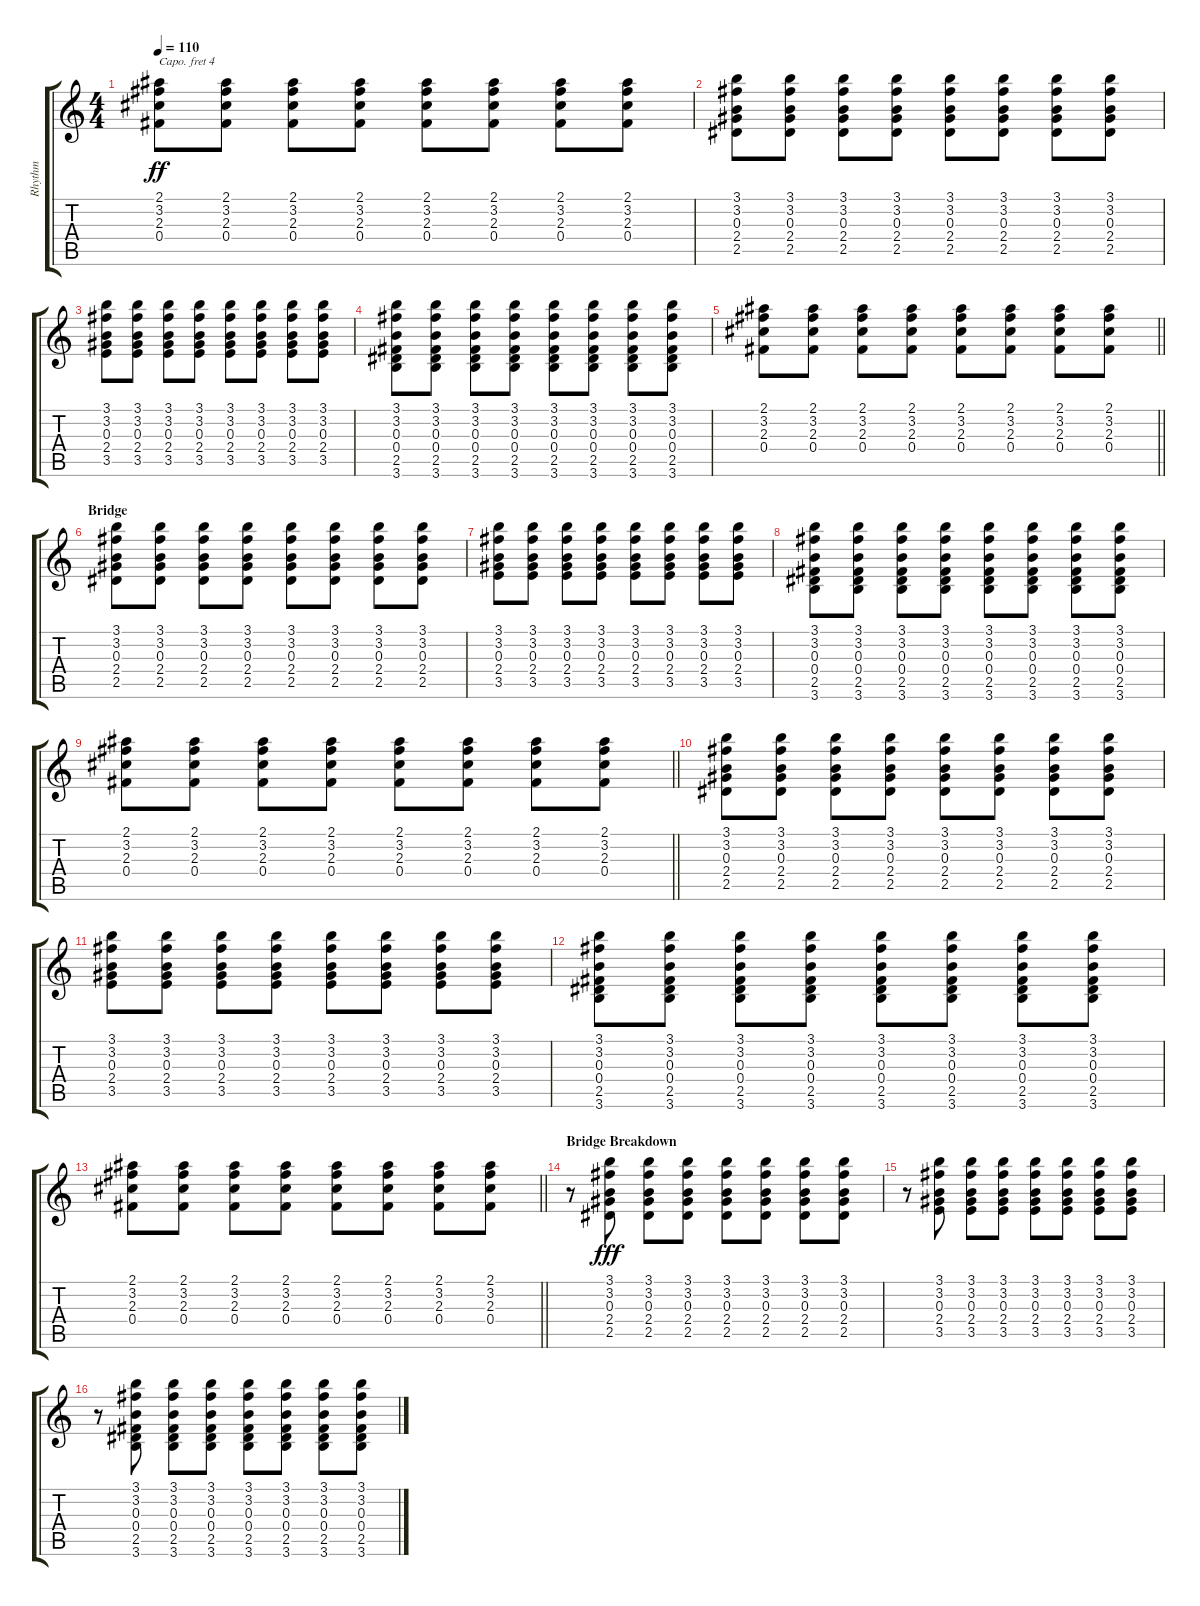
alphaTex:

\track ("Rhythm" "Rhythm") {instrument acousticguitarsteel}
\staff {score tabs}
\capo 4
\tuning (E4 B3 G3 D3 A2 E2) {hide}
\ts (4 4)
\tempo 110
\clef g2
\ks c
(2.1 3.2 2.3 0.4).8{dy ff} (2.1 3.2 2.3 0.4).8 (2.1 3.2 2.3 0.4).8 (2.1 3.2 2.3 0.4).8 (2.1 3.2 2.3 0.4).8 (2.1 3.2 2.3 0.4).8 (2.1 3.2 2.3 0.4).8 (2.1 3.2 2.3 0.4).8 |
(3.1 3.2 0.3 2.4 2.5).8 (3.1 3.2 0.3 2.4 2.5).8 (3.1 3.2 0.3 2.4 2.5).8 (3.1 3.2 0.3 2.4 2.5).8 (3.1 3.2 0.3 2.4 2.5).8 (3.1 3.2 0.3 2.4 2.5).8 (3.1 3.2 0.3 2.4 2.5).8 (3.1 3.2 0.3 2.4 2.5).8 |
(3.1 3.2 0.3 2.4 3.5).8 (3.1 3.2 0.3 2.4 3.5).8 (3.1 3.2 0.3 2.4 3.5).8 (3.1 3.2 0.3 2.4 3.5).8 (3.1 3.2 0.3 2.4 3.5).8 (3.1 3.2 0.3 2.4 3.5).8 (3.1 3.2 0.3 2.4 3.5).8 (3.1 3.2 0.3 2.4 3.5).8 |
(3.1 3.2 0.3 0.4 2.5 3.6).8 (3.1 3.2 0.3 0.4 2.5 3.6).8 (3.1 3.2 0.3 0.4 2.5 3.6).8 (3.1 3.2 0.3 0.4 2.5 3.6).8 (3.1 3.2 0.3 0.4 2.5 3.6).8 (3.1 3.2 0.3 0.4 2.5 3.6).8 (3.1 3.2 0.3 0.4 2.5 3.6).8 (3.1 3.2 0.3 0.4 2.5 3.6).8 |
\barLineRight lightlight
(2.1 3.2 2.3 0.4).8 (2.1 3.2 2.3 0.4).8 (2.1 3.2 2.3 0.4).8 (2.1 3.2 2.3 0.4).8 (2.1 3.2 2.3 0.4).8 (2.1 3.2 2.3 0.4).8 (2.1 3.2 2.3 0.4).8 (2.1 3.2 2.3 0.4).8 |
\section ("" "Bridge")
(3.1 3.2 0.3 2.4 2.5).8 (3.1 3.2 0.3 2.4 2.5).8 (3.1 3.2 0.3 2.4 2.5).8 (3.1 3.2 0.3 2.4 2.5).8 (3.1 3.2 0.3 2.4 2.5).8 (3.1 3.2 0.3 2.4 2.5).8 (3.1 3.2 0.3 2.4 2.5).8 (3.1 3.2 0.3 2.4 2.5).8 |
(3.1 3.2 0.3 2.4 3.5).8 (3.1 3.2 0.3 2.4 3.5).8 (3.1 3.2 0.3 2.4 3.5).8 (3.1 3.2 0.3 2.4 3.5).8 (3.1 3.2 0.3 2.4 3.5).8 (3.1 3.2 0.3 2.4 3.5).8 (3.1 3.2 0.3 2.4 3.5).8 (3.1 3.2 0.3 2.4 3.5).8 |
(3.1 3.2 0.3 0.4 2.5 3.6).8 (3.1 3.2 0.3 0.4 2.5 3.6).8 (3.1 3.2 0.3 0.4 2.5 3.6).8 (3.1 3.2 0.3 0.4 2.5 3.6).8 (3.1 3.2 0.3 0.4 2.5 3.6).8 (3.1 3.2 0.3 0.4 2.5 3.6).8 (3.1 3.2 0.3 0.4 2.5 3.6).8 (3.1 3.2 0.3 0.4 2.5 3.6).8 |
\barLineRight lightlight
(2.1 3.2 2.3 0.4).8 (2.1 3.2 2.3 0.4).8 (2.1 3.2 2.3 0.4).8 (2.1 3.2 2.3 0.4).8 (2.1 3.2 2.3 0.4).8 (2.1 3.2 2.3 0.4).8 (2.1 3.2 2.3 0.4).8 (2.1 3.2 2.3 0.4).8 |
(3.1 3.2 0.3 2.4 2.5).8 (3.1 3.2 0.3 2.4 2.5).8 (3.1 3.2 0.3 2.4 2.5).8 (3.1 3.2 0.3 2.4 2.5).8 (3.1 3.2 0.3 2.4 2.5).8 (3.1 3.2 0.3 2.4 2.5).8 (3.1 3.2 0.3 2.4 2.5).8 (3.1 3.2 0.3 2.4 2.5).8 |
(3.1 3.2 0.3 2.4 3.5).8 (3.1 3.2 0.3 2.4 3.5).8 (3.1 3.2 0.3 2.4 3.5).8 (3.1 3.2 0.3 2.4 3.5).8 (3.1 3.2 0.3 2.4 3.5).8 (3.1 3.2 0.3 2.4 3.5).8 (3.1 3.2 0.3 2.4 3.5).8 (3.1 3.2 0.3 2.4 3.5).8 |
(3.1 3.2 0.3 0.4 2.5 3.6).8 (3.1 3.2 0.3 0.4 2.5 3.6).8 (3.1 3.2 0.3 0.4 2.5 3.6).8 (3.1 3.2 0.3 0.4 2.5 3.6).8 (3.1 3.2 0.3 0.4 2.5 3.6).8 (3.1 3.2 0.3 0.4 2.5 3.6).8 (3.1 3.2 0.3 0.4 2.5 3.6).8 (3.1 3.2 0.3 0.4 2.5 3.6).8 |
\barLineRight lightlight
(2.1 3.2 2.3 0.4).8 (2.1 3.2 2.3 0.4).8 (2.1 3.2 2.3 0.4).8 (2.1 3.2 2.3 0.4).8 (2.1 3.2 2.3 0.4).8 (2.1 3.2 2.3 0.4).8 (2.1 3.2 2.3 0.4).8 (2.1 3.2 2.3 0.4).8 |
\section ("" "Bridge Breakdown")
r.8 (3.1 3.2 0.3 2.4 2.5).8{dy fff} (3.1 3.2 0.3 2.4 2.5).8 (3.1 3.2 0.3 2.4 2.5).8 (3.1 3.2 0.3 2.4 2.5).8 (3.1 3.2 0.3 2.4 2.5).8 (3.1 3.2 0.3 2.4 2.5).8 (3.1 3.2 0.3 2.4 2.5).8 |
r.8 (3.1 3.2 0.3 2.4 3.5).8 (3.1 3.2 0.3 2.4 3.5).8 (3.1 3.2 0.3 2.4 3.5).8 (3.1 3.2 0.3 2.4 3.5).8 (3.1 3.2 0.3 2.4 3.5).8 (3.1 3.2 0.3 2.4 3.5).8 (3.1 3.2 0.3 2.4 3.5).8 |
r.8 (3.1 3.2 0.3 0.4 2.5 3.6).8 (3.1 3.2 0.3 0.4 2.5 3.6).8 (3.1 3.2 0.3 0.4 2.5 3.6).8 (3.1 3.2 0.3 0.4 2.5 3.6).8 (3.1 3.2 0.3 0.4 2.5 3.6).8 (3.1 3.2 0.3 0.4 2.5 3.6).8 (3.1 3.2 0.3 0.4 2.5 3.6).8
